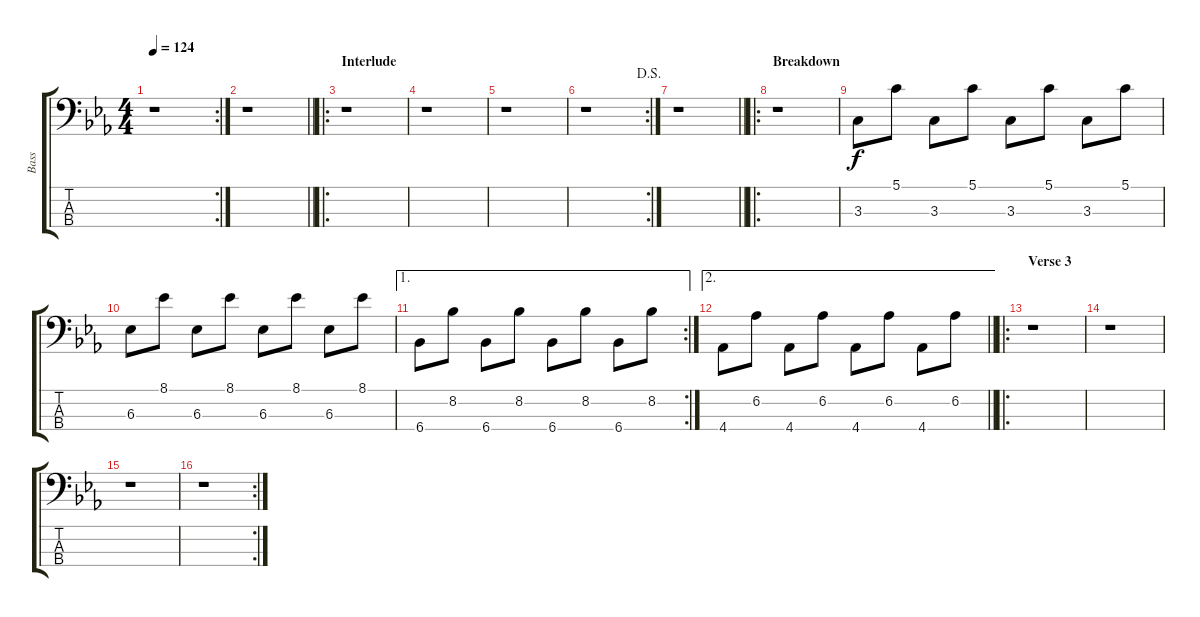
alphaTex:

\track ("Bass" "Bass") {instrument synthbass1}
\staff {score tabs}
\tuning (G2 D2 A1 E1) {hide}
\rc 2
\ts (4 4)
\tempo 124
\clef f4
\ks eb
r.1{dy f} |
\barLineRight lightlight
r.1 |
\ro
\section ("" "Interlude")
r.1 |
r.1 |
r.1 |
\rc 2
\jump dalsegno
r.1 |
\barLineRight lightlight
r.1 |
\ro
\section ("" "Breakdown")
r.1 |
3.3.8 5.1.8 3.3.8 5.1.8 3.3.8 5.1.8 3.3.8 5.1.8 |
6.3.8 8.1.8 6.3.8 8.1.8 6.3.8 8.1.8 6.3.8 8.1.8 |
\ae 1
\rc 2
6.4.8 8.2.8 6.4.8 8.2.8 6.4.8 8.2.8 6.4.8 8.2.8 |
\ae 2
\barLineRight lightlight
4.4.8 6.2.8 4.4.8 6.2.8 4.4.8 6.2.8 4.4.8 6.2.8 |
\ro
\section ("" "Verse 3")
r.1 |
r.1 |
r.1 |
\rc 2
r.1
